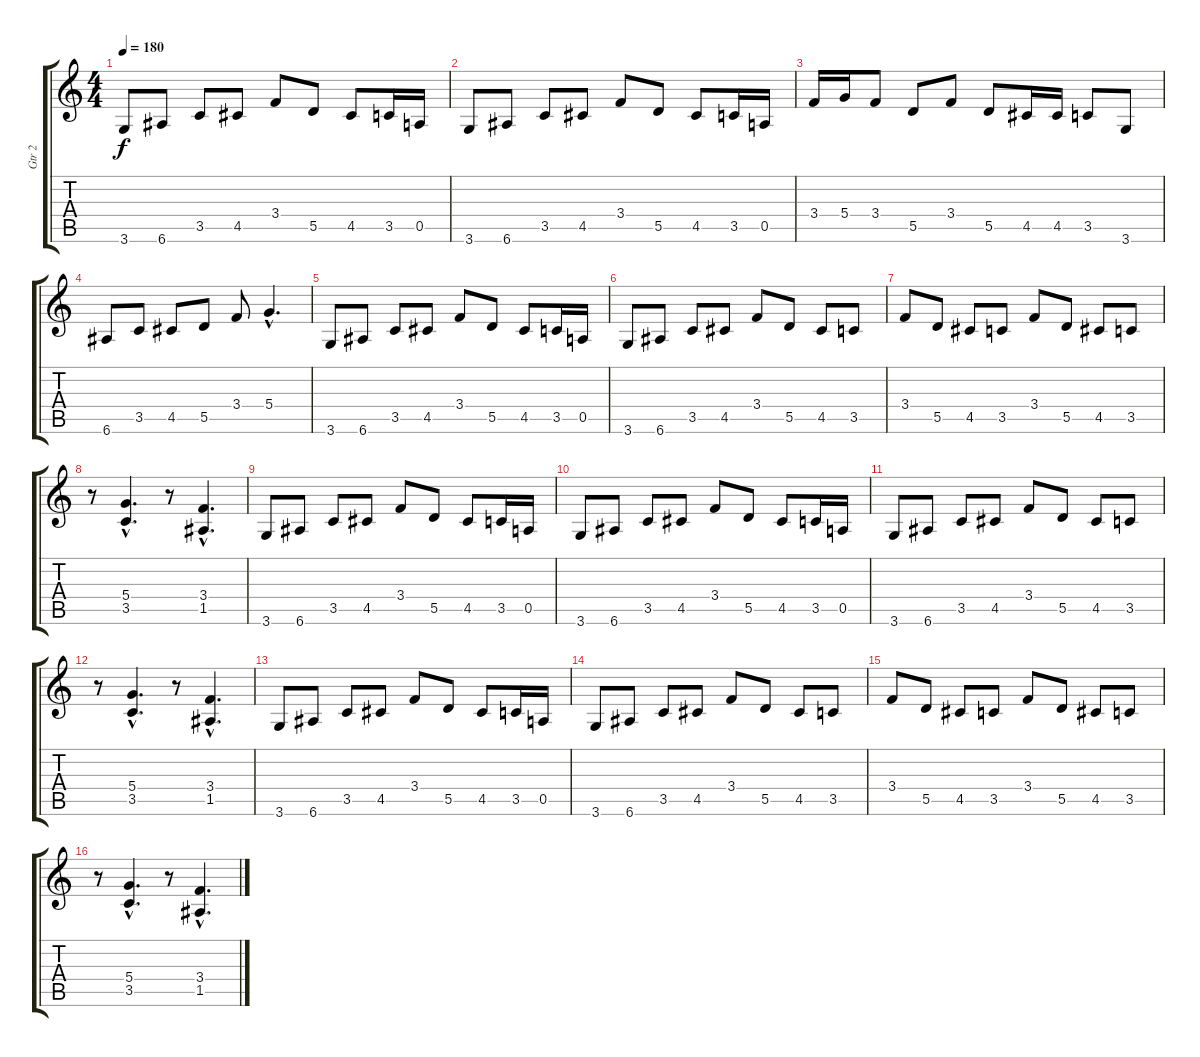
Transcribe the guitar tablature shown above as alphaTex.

\track ("Gtr 2" "Gtr 2") {instrument distortionguitar}
\staff {score tabs}
\tuning (E4 B3 G3 D3 A2 E2) {hide}
\ts (4 4)
\tempo 180
\clef g2
\ks c
3.6.8{dy f} 6.6.8 3.5.8 4.5.8 3.4.8 5.5.8 4.5.8 3.5.16 0.5.16 |
3.6.8 6.6.8 3.5.8 4.5.8 3.4.8 5.5.8 4.5.8 3.5.16 0.5.16 |
3.4.16 5.4.16 3.4.8 5.5.8 3.4.8 5.5.8 4.5.16 4.5.16 3.5.8 3.6.8 |
6.6.8 3.5.8 4.5.8 5.5.8 3.4.8 5.4{hac}.4{d} |
3.6.8 6.6.8 3.5.8 4.5.8 3.4.8 5.5.8 4.5.8 3.5.16 0.5.16 |
3.6.8 6.6.8 3.5.8 4.5.8 3.4.8 5.5.8 4.5.8 3.5.8 |
3.4.8 5.5.8 4.5.8 3.5.8 3.4.8 5.5.8 4.5.8 3.5.8 |
r.8 (5.4{hac} 3.5{hac}).4{d} r.8 (3.4{hac} 1.5{hac}).4{d} |
3.6.8 6.6.8 3.5.8 4.5.8 3.4.8 5.5.8 4.5.8 3.5.16 0.5.16 |
3.6.8 6.6.8 3.5.8 4.5.8 3.4.8 5.5.8 4.5.8 3.5.16 0.5.16 |
3.6.8 6.6.8 3.5.8 4.5.8 3.4.8 5.5.8 4.5.8 3.5.8 |
r.8 (5.4{hac} 3.5{hac}).4{d} r.8 (3.4{hac} 1.5{hac}).4{d} |
3.6.8 6.6.8 3.5.8 4.5.8 3.4.8 5.5.8 4.5.8 3.5.16 0.5.16 |
3.6.8 6.6.8 3.5.8 4.5.8 3.4.8 5.5.8 4.5.8 3.5.8 |
3.4.8 5.5.8 4.5.8 3.5.8 3.4.8 5.5.8 4.5.8 3.5.8 |
r.8 (5.4{hac} 3.5{hac}).4{d} r.8 (3.4{hac} 1.5{hac}).4{d}
